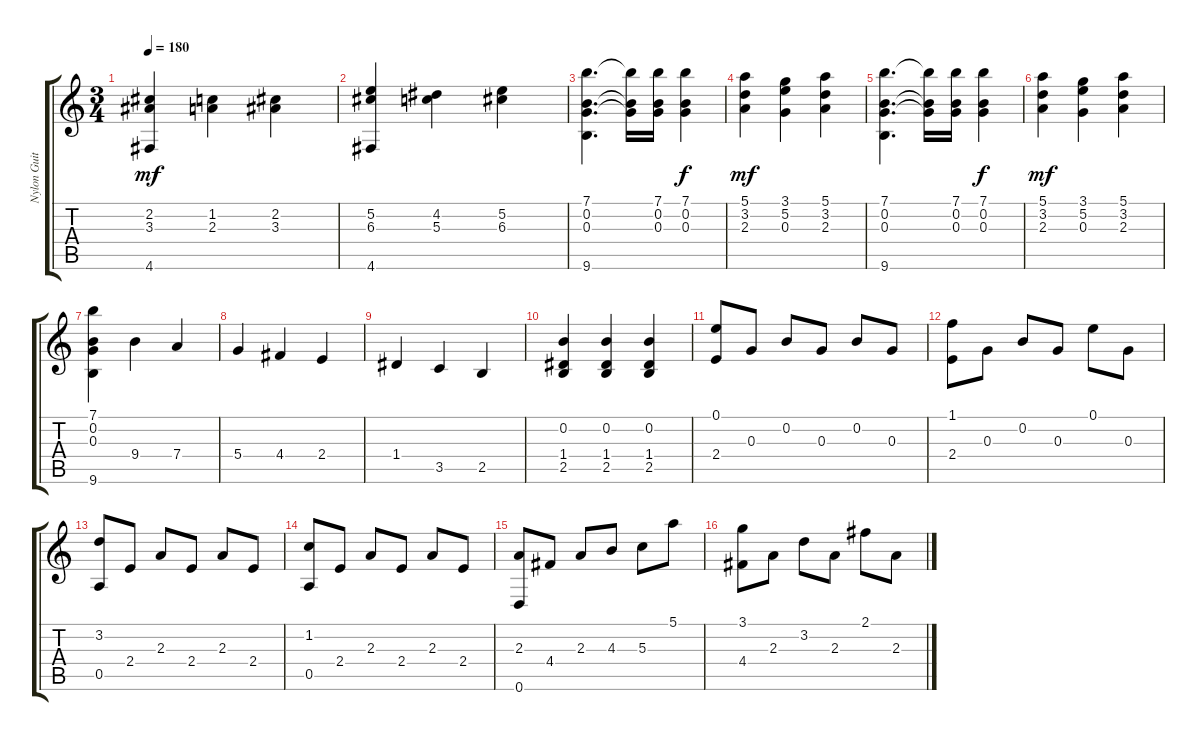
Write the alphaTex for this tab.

\track ("Nylon Guitar" "Nylon Guit") {instrument acousticguitarnylon}
\staff {score tabs}
\tuning (E4 B3 G3 D3 A2 D2) {hide}
\ts (3 4)
\tempo 180
\clef g2
\ks c
(2.2 3.3 4.6).4{dy mf} (1.2 2.3).4 (2.2 3.3).4 |
(5.2 6.3 4.6).4 (4.2 5.3).4 (5.2 6.3).4 |
(7.1 0.2 0.3 9.6).4{d} (7.1{t} 0.2{t} 0.3{t}).16 (7.1 0.2 0.3).16 (7.1 0.2 0.3).4{dy f} |
(5.1 3.2 2.3).4{dy mf} (3.1 5.2 0.3).4 (5.1 3.2 2.3).4 |
(7.1 0.2 0.3 9.6).4{d} (7.1{t} 0.2{t} 0.3{t}).16 (7.1 0.2 0.3).16 (7.1 0.2 0.3).4{dy f} |
(5.1 3.2 2.3).4{dy mf} (3.1 5.2 0.3).4 (5.1 3.2 2.3).4 |
(7.1 0.2 0.3 9.6).4 9.4.4 7.4.4 |
5.4.4 4.4.4 2.4.4 |
1.4.4 3.5.4 2.5.4 |
(0.2 1.4 2.5).4 (0.2 1.4 2.5).4 (0.2 1.4 2.5).4 |
(0.1 2.4).8 0.3.8 0.2.8 0.3.8 0.2.8 0.3.8 |
(1.1 2.4).8 0.3.8 0.2.8 0.3.8 0.1.8 0.3.8 |
(3.2 0.5).8 2.4.8 2.3.8 2.4.8 2.3.8 2.4.8 |
(1.2 0.5).8 2.4.8 2.3.8 2.4.8 2.3.8 2.4.8 |
(2.3 0.6).8 4.4.8 2.3.8 4.3.8 5.3.8 5.1.8 |
(3.1 4.4).8 2.3.8 3.2.8 2.3.8 2.1.8 2.3.8
